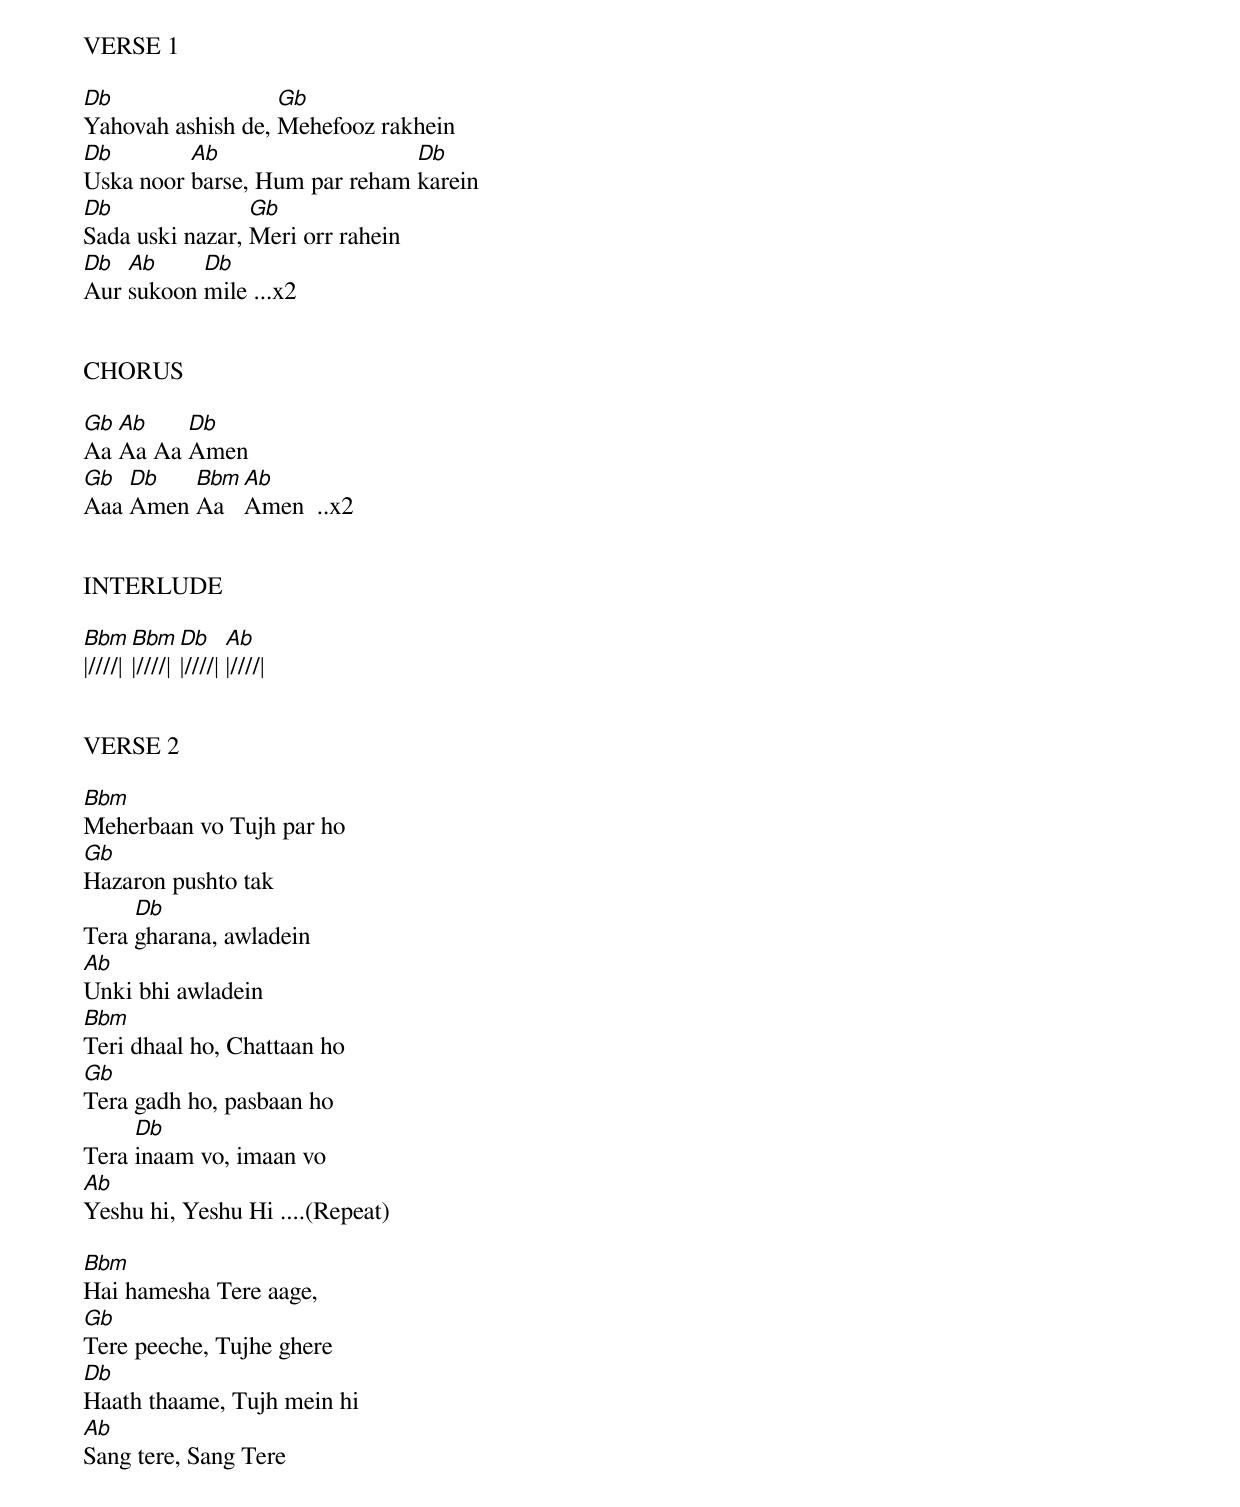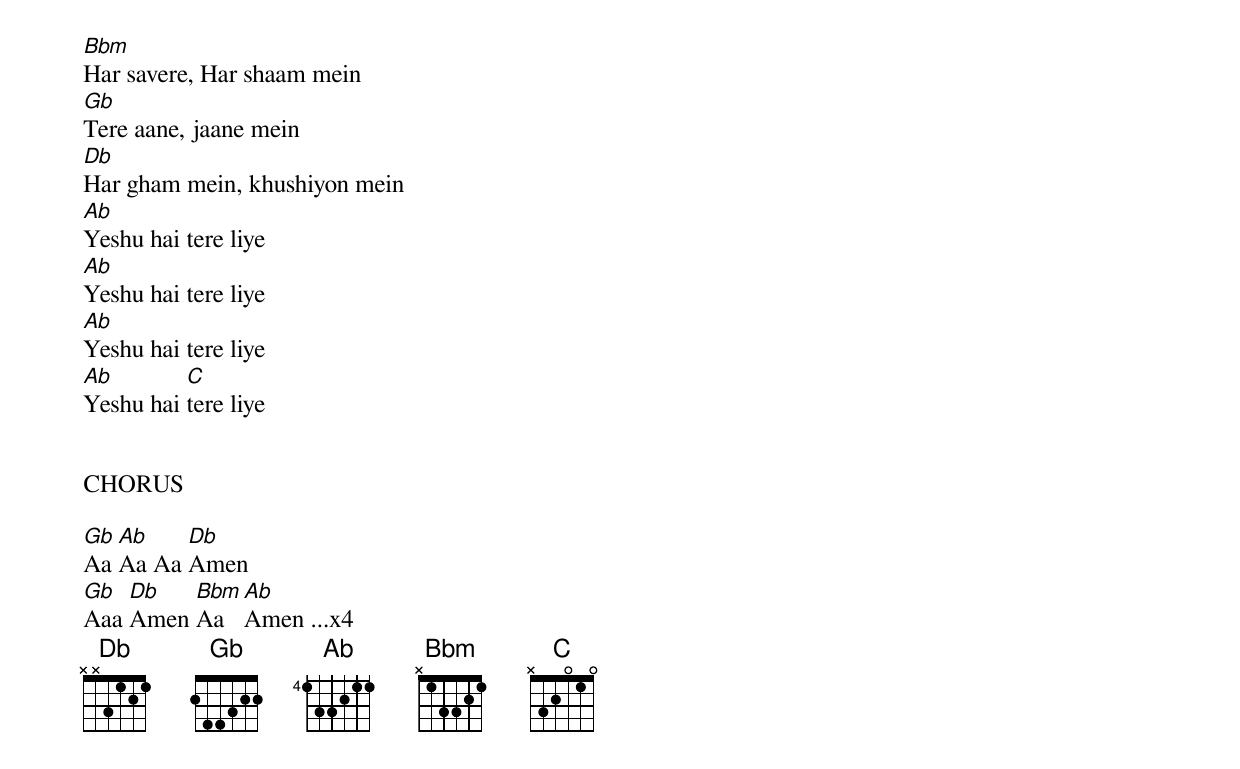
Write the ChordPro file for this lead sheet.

VERSE 1

[Db]Yahovah ashish de, [Gb]Mehefooz rakhein
[Db]Uska noor [Ab]barse, Hum par reham [Db]karein
[Db]Sada uski nazar, [Gb]Meri orr rahein
[Db]Aur [Ab]sukoon [Db]mile ...x2


CHORUS

[Gb]Aa [Ab]Aa Aa [Db]Amen
[Gb]Aaa [Db]Amen [Bbm]Aa [Ab]Amen  ..x2


INTERLUDE

[Bbm]|////| [Bbm]|////| [Db]|////| [Ab]|////|


VERSE 2

[Bbm]Meherbaan vo Tujh par ho
[Gb]Hazaron pushto tak
Tera [Db]gharana, awladein
[Ab]Unki bhi awladein
[Bbm]Teri dhaal ho, Chattaan ho
[Gb]Tera gadh ho, pasbaan ho
Tera [Db]inaam vo, imaan vo
[Ab]Yeshu hi, Yeshu Hi ....(Repeat)

[Bbm]Hai hamesha Tere aage,
[Gb]Tere peeche, Tujhe ghere
[Db]Haath thaame, Tujh mein hi
[Ab]Sang tere, Sang Tere

[Bbm]Har savere, Har shaam mein
[Gb]Tere aane, jaane mein
[Db]Har gham mein, khushiyon mein
[Ab]Yeshu hai tere liye
[Ab]Yeshu hai tere liye
[Ab]Yeshu hai tere liye
[Ab]Yeshu hai [C]tere liye


CHORUS

[Gb]Aa [Ab]Aa Aa [Db]Amen
[Gb]Aaa [Db]Amen [Bbm]Aa [Ab]Amen ...x4
